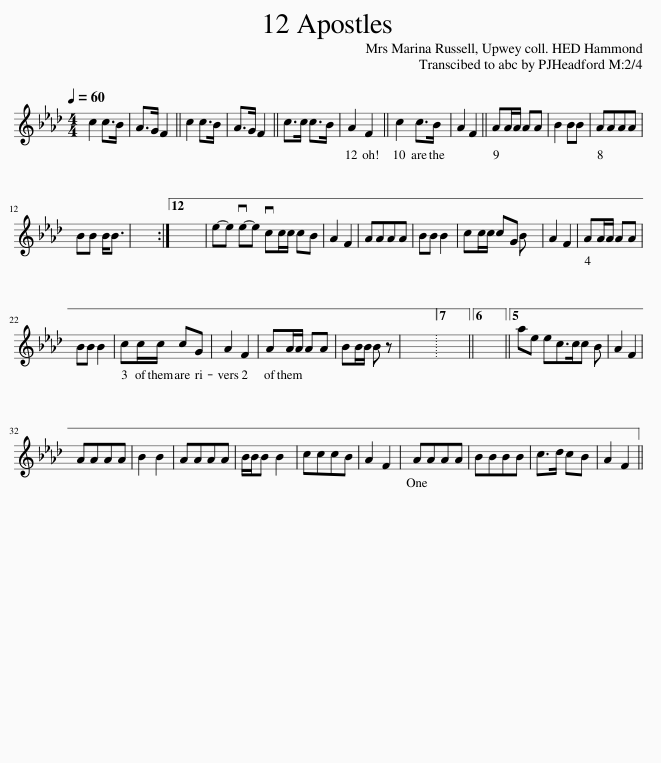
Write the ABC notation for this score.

X:1
%%score ( 1 2 )
L:1/8
Q:1/4=60
M:4/4
I:linebreak $
K:Ab
V:1 treble
V:2 treble
V:1
 c2 c>B | A>G F2 || c2 c>B | A>G F2 || c>c c>B | %5
 A2 F2 || c2 c>B | A2 F2 || AA/A/ AA | B2 BB | %10
 AAAA |$ BB B<B | x8 :|12 x8 | e-e ve-e vcc/c/ cB | %15
 A2 F2 | AAAA | BB B2 | cc/c/ cG | A2 F2 | %20
 AA/A/ AA |$ BB B2 | cc/c/ cG | A2 F2 | AA/A/ AA | %25
 BB/B/ B z | x8 ||7 x8 ||6 x8 ||5 ae ec>cc B | %30
 A2 F2 |$ AAAA | B2 B2 | AAAA | B/B/B B2 | %35
 cccB | A2 F2 | AAAA | BBBB | c>d cB | %40
 A2 F2 || %41
V:2
 x4 | x4 || x4 | x4 || x4 | %5
 x4 || x4 | x4 || x4 | x4 | %10
 x4 |$ x4 | x8 :|12 x8 | x8 | %15
 x4 | x4 | x4 | x x x B | x4 | %20
 x4 |$ x4 | x4 | x4 | x4 | %25
 x4 | x8 ||7 x8 ||6 x8 ||5 x7 | %30
 x4 |$ x4 | x4 | x4 | x4 | %35
 x4 | x4 | x4 | x4 | x4 | %40
 x4 || %41
